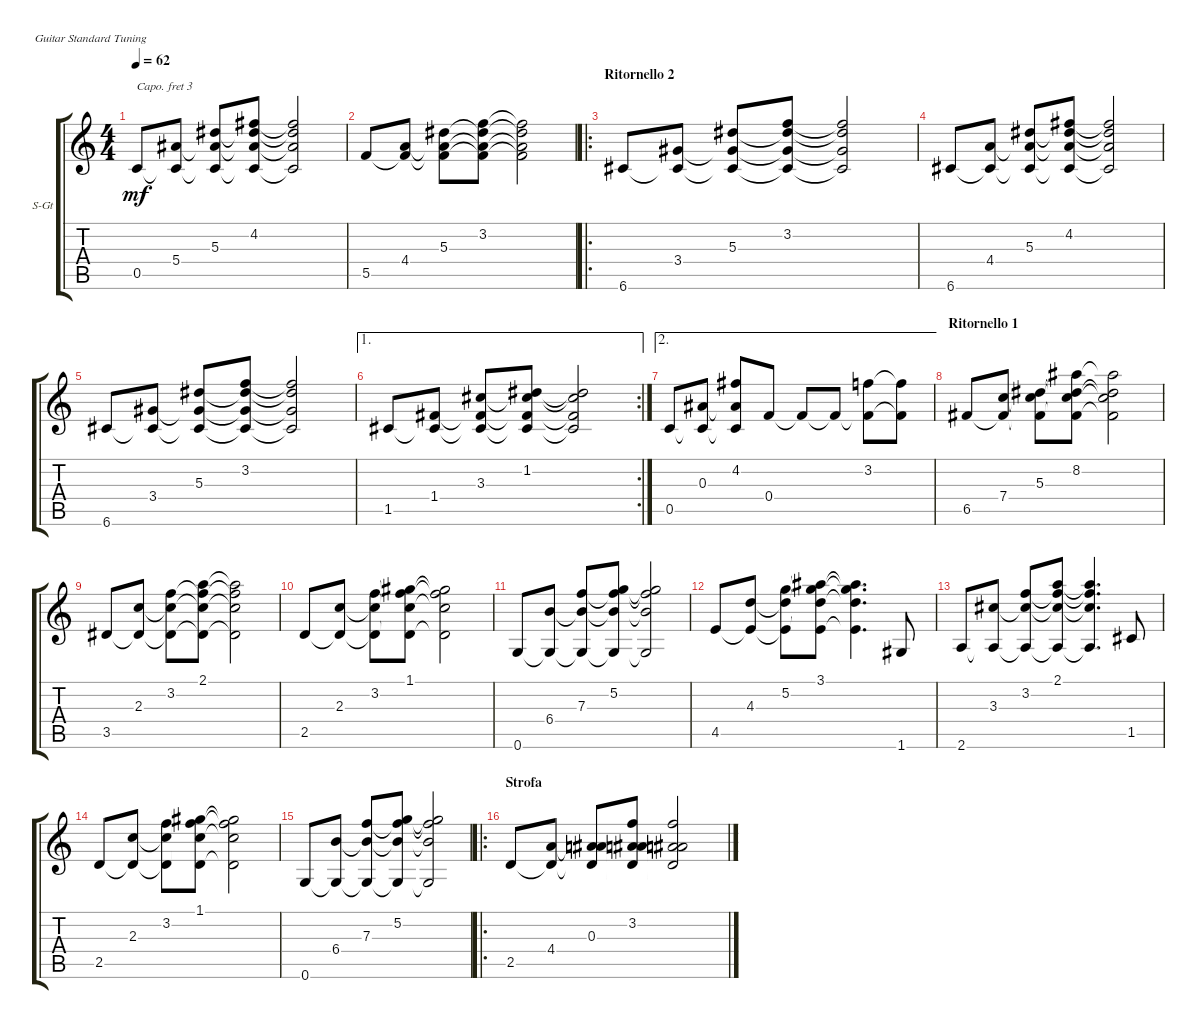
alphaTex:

\defaultSystemsLayout 4
\bracketExtendMode groupsimilarinstruments
\firstSystemTrackNameOrientation horizontal
\otherSystemsTrackNameOrientation horizontal
\track ("Steel Guitar" "S-Gt") {instrument acousticguitarsteel}
\staff {score tabs}
\capo 3
\tuning (E4 B3 G3 D3 A2 E2)
\ts (4 4)
\tempo 62
\clef g2
\ks c
0.5.8{dy mf} (5.4 0.5{t}).8 (5.3 5.4{t} 0.5{t}).8 (4.2 5.3{t} 5.4{t} 0.5{t}).8 (4.2{t} 5.3{t} 5.4{t} 0.5{t}).2 |
5.5.8 (4.4 5.5{t}).8 (5.3 4.4{t} 5.5{t}).8 (3.2 5.3{t} 4.4{t} 5.5{t}).8 (3.2{t} 5.3{t} 4.4{t} 5.5{t}).2 |
\ro
\section ("" "Ritornello 2")
6.6.8 (3.4 6.6{t}).8 (5.3 3.4{t} 6.6{t}).8 (3.2 5.3{t} 3.4{t} 6.6{t}).8 (3.2{t} 5.3{t} 3.4{t} 6.6{t}).2 |
6.6.8 (4.4 6.6{t}).8 (5.3 4.4{t} 6.6{t}).8 (4.2 5.3{t} 4.4{t} 6.6{t}).8 (4.2{t} 5.3{t} 4.4{t} 6.6{t}).2 |
6.6.8 (3.4 6.6{t}).8 (5.3 3.4{t} 6.6{t}).8 (3.2 5.3{t} 3.4{t} 6.6{t}).8 (3.2{t} 5.3{t} 3.4{t} 6.6{t}).2 |
\ae 1
\rc 2
1.5.8 (1.4 1.5{t}).8 (3.3 1.4{t} 1.5{t}).8 (1.2 3.3{t} 1.4{t} 1.5{t}).8 (1.2{t} 3.3{t} 1.4{t} 1.5{t}).2 |
\ae 2
0.5.8 (0.5{t} 0.3).8 (0.3{t} 0.5{t} 4.2).8 0.4.8 0.4{t}.8 0.4{t}.8 (3.2 0.4{t}).8 (3.2{t} 0.4{t}).8 |
\section ("" "Ritornello 1")
6.5.8 (7.4 6.5{t}).8 (5.3 7.4{t} 6.5{t}).8 (8.2 5.3{t} 7.4{t} 6.5{t}).8 (8.2{t} 5.3{t} 7.4{t} 6.5{t}).2 |
3.5.8 (3.5{t} 2.3).8 (3.5{t} 3.2 2.3{t}).8 (3.5{t} 2.1 3.2{t} 2.3{t}).8 (3.5{t} 2.1{t} 3.2{t} 2.3{t}).2 |
2.5.8 (2.5{t} 2.3).8 (2.5{t} 3.2 2.3{t}).8 (2.5{t} 1.1 3.2{t} 2.3{t}).8 (2.5{t} 1.1{t} 3.2{t} 2.3{t}).2 |
0.6.8 (6.4 0.6{t}).8 (7.3 6.4{t} 0.6{t}).8 (5.2 7.3{t} 6.4{t} 0.6{t}).8 (5.2{t} 7.3{t} 6.4{t} 0.6{t}).2 |
4.5.8 (4.5{t} 4.3).8 (4.5{t} 5.2 4.3{t}).8 (4.5{t} 3.1 5.2{t} 4.3{t}).8 (4.5{t} 3.1{t} 5.2{t} 4.3{t}).4{d} 1.6.8 |
2.6.8 (2.6{t} 3.3).8 (3.3{t} 2.6{t} 3.2).8 (3.2{t} 3.3{t} 2.6{t} 2.1).8 (3.2{t} 3.3{t} 2.6{t} 2.1{t}).4{d} 1.5.8 |
2.5.8 (2.5{t} 2.3).8 (2.5{t} 3.2 2.3{t}).8 (2.5{t} 1.1 3.2{t} 2.3{t}).8 (2.5{t} 1.1{t} 3.2{t} 2.3{t}).2 |
0.6.8 (6.4 0.6{t}).8 (7.3 6.4{t} 0.6{t}).8 (5.2 7.3{t} 6.4{t} 0.6{t}).8 (5.2{t} 7.3{t} 6.4{t} 0.6{t}).2 |
\ro
\section ("" "Strofa")
2.5.8 (4.4 2.5{t}).8 (0.3 4.4{t} 2.5{t}).8 (3.2 0.3{t} 4.4{t} 2.5{t}).8 (3.2{t} 0.3{t} 4.4{t} 2.5{t}).2
